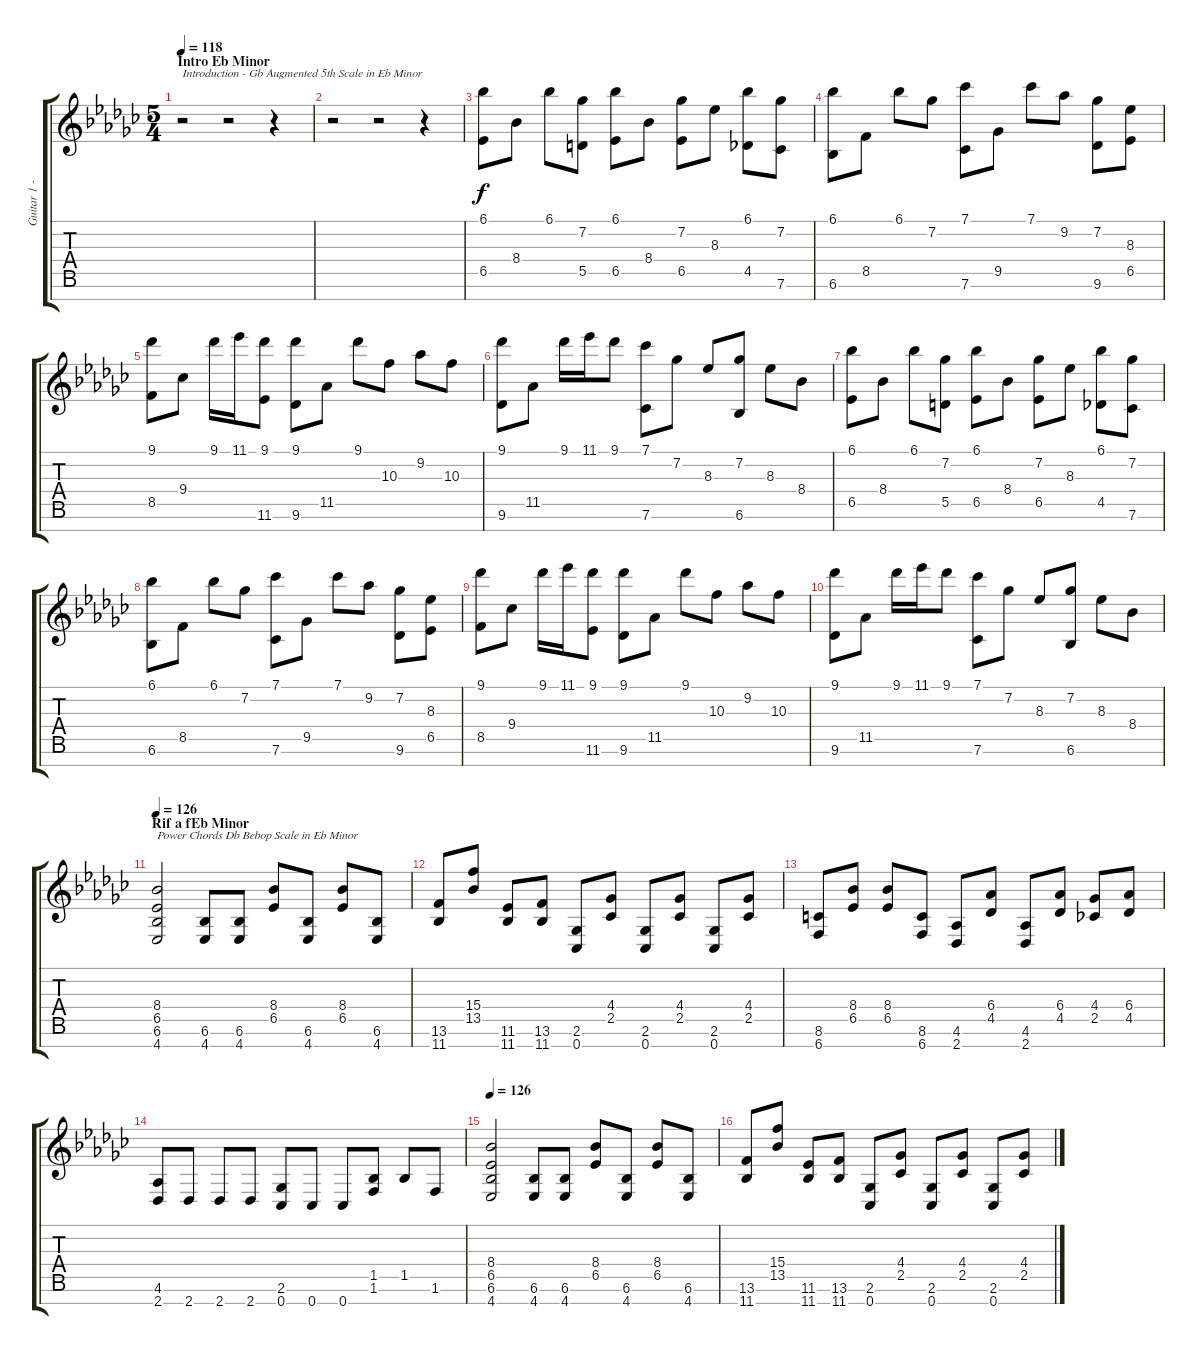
\track ("Guitar 1 - Main Guitar" "Guitar 1 -") {instrument acousticguitarsteel}
\staff {score tabs}
\tuning (E4 B3 G3 D3 A2 E2 B1) {hide}
\ts (5 4)
\section ("" "Intro Eb Minor")
\tempo 118
\clef g2
\ks ebminor
r.2{txt "Introduction - Gb Augmented 5th Scale in Eb Minor" dy f instrument acousticguitarsteel} r.2 r.4 |
r.2 r.2 r.4 |
(6.1 6.5).8 8.4.8 6.1.8 (7.2 5.5).8 (6.1 6.5).8 8.4.8 (7.2 6.5).8 8.3.8 (6.1 4.5).8 (7.2 7.6).8 |
(6.1 6.6).8 8.5.8 6.1.8 7.2.8 (7.1 7.6).8 9.5.8 7.1.8 9.2.8 (7.2 9.6).8 (8.3 6.5).8 |
(9.1 8.5).8 9.4.8 9.1.16 11.1.16 (9.1 11.6).8 (9.1 9.6).8 11.5.8 9.1.8 10.3.8 9.2.8 10.3.8 |
(9.1 9.6).8 11.5.8 9.1.16 11.1.16 9.1.8 (7.1 7.6).8 7.2.8 8.3.8 (7.2 6.6).8 8.3.8 8.4.8 |
(6.1 6.5).8 8.4.8 6.1.8 (7.2 5.5).8 (6.1 6.5).8 8.4.8 (7.2 6.5).8 8.3.8 (6.1 4.5).8 (7.2 7.6).8 |
(6.1 6.6).8 8.5.8 6.1.8 7.2.8 (7.1 7.6).8 9.5.8 7.1.8 9.2.8 (7.2 9.6).8 (8.3 6.5).8 |
(9.1 8.5).8 9.4.8 9.1.16 11.1.16 (9.1 11.6).8 (9.1 9.6).8 11.5.8 9.1.8 10.3.8 9.2.8 10.3.8 |
(9.1 9.6).8 11.5.8 9.1.16 11.1.16 9.1.8 (7.1 7.6).8 7.2.8 8.3.8 (7.2 6.6).8 8.3.8 8.4.8 |
\section ("" "Rif a fEb Minor")
\tempo 126
(8.4 6.5 6.6 4.7).2{txt "Power Chords Db Bebop Scale in Eb Minor" instrument distortionguitar} (6.6 4.7).8 (6.6 4.7).8 (8.4 6.5).8 (6.6 4.7).8 (8.4 6.5).8 (6.6 4.7).8 |
(13.6 11.7).8 (15.4 13.5).8 (11.6 11.7).8 (13.6 11.7).8 (2.6 0.7).8 (4.4 2.5).8 (2.6 0.7).8 (4.4 2.5).8 (2.6 0.7).8 (4.4 2.5).8 |
(8.6 6.7).8 (8.4 6.5).8 (8.4 6.5).8 (8.6 6.7).8 (4.6 2.7).8 (6.4 4.5).8 (4.6 2.7).8 (6.4 4.5).8 (4.4 2.5).8 (6.4 4.5).8 |
(4.6 2.7).8 2.7.8 2.7.8 2.7.8 (2.6 0.7).8 0.7.8 0.7.8 (1.5 1.6).8 1.5.8 1.6.8 |
\tempo 126
(8.4 6.5 6.6 4.7).2{instrument distortionguitar} (6.6 4.7).8 (6.6 4.7).8 (8.4 6.5).8 (6.6 4.7).8 (8.4 6.5).8 (6.6 4.7).8 |
(13.6 11.7).8 (15.4 13.5).8 (11.6 11.7).8 (13.6 11.7).8 (2.6 0.7).8 (4.4 2.5).8 (2.6 0.7).8 (4.4 2.5).8 (2.6 0.7).8 (4.4 2.5).8
